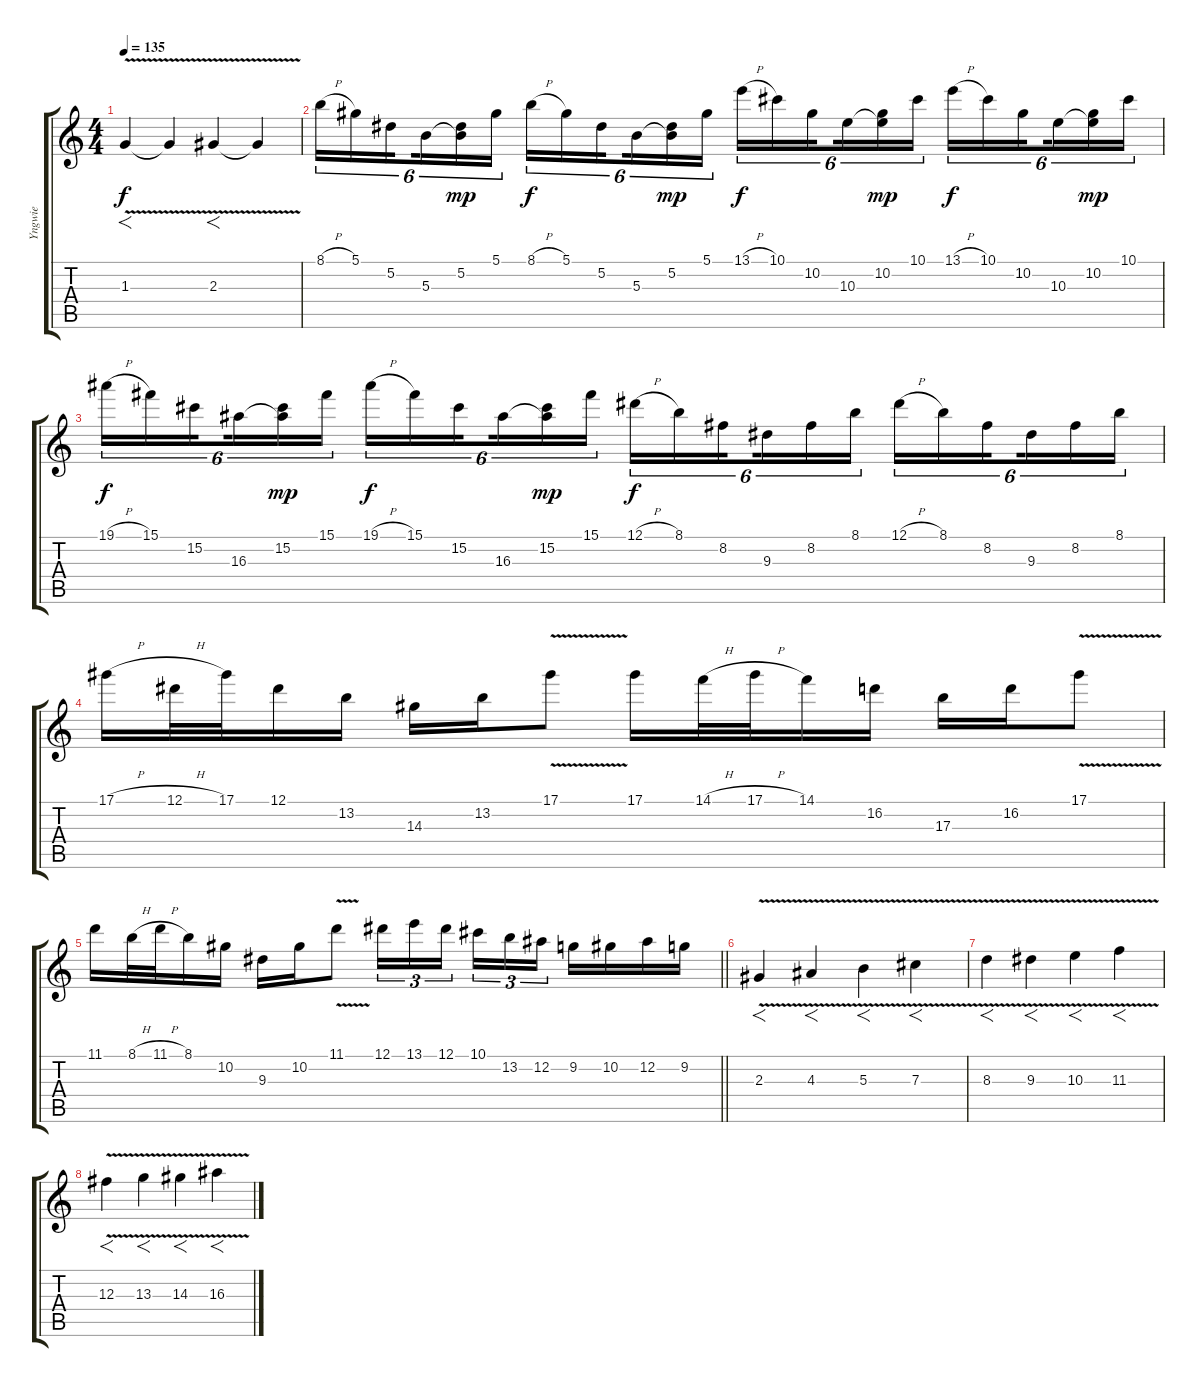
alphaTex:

\track ("Yngwie" "Yngwie") {instrument overdrivenguitar}
\staff {score tabs}
\tuning (Eb4 Bb3 Gb3 Db3 Ab2 Eb2) {hide}
\ts (4 4)
\tempo 135
\clef g2
\ks c
1.3{v}.4{f dy f} 1.3{t}.4 2.3{v}.4{f} 2.3{t}.4 |
8.1{h}.16{tu (6 4)} 5.1.16{tu (6 4)} 5.2.16{tu (6 4) beam splitsecondary} 5.3.16{tu (6 4)} (5.2 5.3{t}).16{tu (6 4) dy mp} 5.1.16{tu (6 4)} 8.1{h}.16{tu (6 4) dy f} 5.1.16{tu (6 4)} 5.2.16{tu (6 4) beam splitsecondary} 5.3.16{tu (6 4)} (5.2 5.3{t}).16{tu (6 4) dy mp} 5.1.16{tu (6 4)} 13.1{h}.16{tu (6 4) dy f} 10.1.16{tu (6 4)} 10.2.16{tu (6 4) beam splitsecondary} 10.3.16{tu (6 4)} (10.2 10.3{t}).16{tu (6 4) dy mp} 10.1.16{tu (6 4)} 13.1{h}.16{tu (6 4) dy f} 10.1.16{tu (6 4)} 10.2.16{tu (6 4) beam splitsecondary} 10.3.16{tu (6 4)} (10.2 10.3{t}).16{tu (6 4) dy mp} 10.1.16{tu (6 4)} |
19.1{h}.16{tu (6 4) dy f} 15.1.16{tu (6 4)} 15.2.16{tu (6 4) beam splitsecondary} 16.3.16{tu (6 4)} (15.2 16.3{t}).16{tu (6 4) dy mp} 15.1.16{tu (6 4)} 19.1{h}.16{tu (6 4) dy f} 15.1.16{tu (6 4)} 15.2.16{tu (6 4) beam splitsecondary} 16.3.16{tu (6 4)} (15.2 16.3{t}).16{tu (6 4) dy mp} 15.1.16{tu (6 4)} 12.1{h}.16{tu (6 4) dy f} 8.1.16{tu (6 4)} 8.2.16{tu (6 4) beam splitsecondary} 9.3.16{tu (6 4)} 8.2.16{tu (6 4)} 8.1.16{tu (6 4)} 12.1{h}.16{tu (6 4)} 8.1.16{tu (6 4)} 8.2.16{tu (6 4) beam splitsecondary} 9.3.16{tu (6 4)} 8.2.16{tu (6 4)} 8.1.16{tu (6 4)} |
17.1{h}.16 12.1{h}.32 17.1.32 12.1.16 13.2.16 14.3.16 13.2.16 17.1{v}.8 17.1.16 14.1{h}.32 17.1{h}.32 14.1.16 16.2.16 17.3.16 16.2.16 17.1{v}.8 |
\barLineRight lightlight
11.1.16 8.1{h}.32 11.1{h}.32 8.1.16 10.2.16 9.3.16 10.2.16 11.1{v}.8 12.1.16{tu (3 2)} 13.1.16{tu (3 2)} 12.1.16{tu (3 2) beam splitsecondary} 10.1.16{tu (3 2)} 13.2.16{tu (3 2)} 12.2.16{tu (3 2)} 9.2.16 10.2.16 12.2.16 9.2.16 |
\section ("" "")
2.3{v}.4{f} 4.3{v}.4{f} 5.3{v}.4{f} 7.3{v}.4{f} |
8.3{v}.4{f} 9.3{v}.4{f} 10.3{v}.4{f} 11.3{v}.4{f} |
12.3{v}.4{f} 13.3{v}.4{f} 14.3{v}.4{f} 16.3{v}.4{f}
